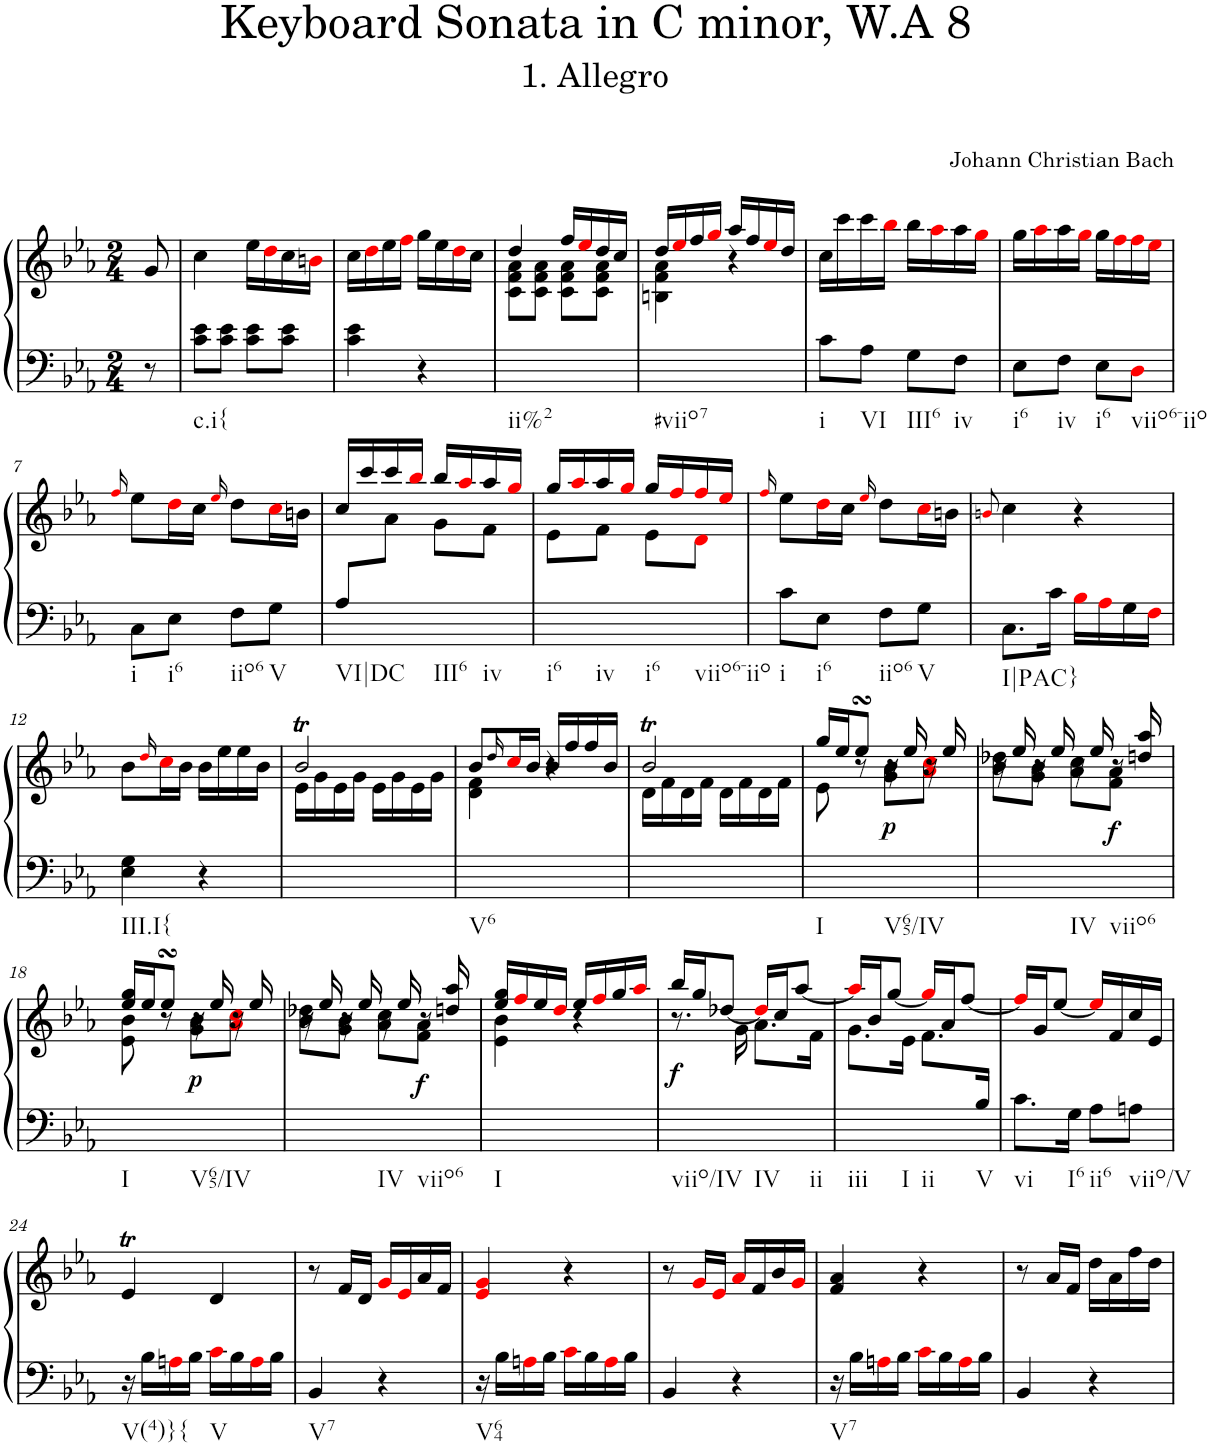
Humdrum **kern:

**kern	**kern	**dynam
*part1	*part1	*part1
*staff2	*staff1	*staff1/2
*I"Piano	*	*
*I'Pno.	*	*
*clefF4	*clefG2	*
*k[b-e-a-]	*k[b-e-a-]	*
*M2/4	*M2/4	*
=	=	=
8r	8g/	.
=1	=1	=1
!LO:TX:b:t=c.i{	!	!
8c\ 8e-\L	4cc\	.
8c\ 8e-\J	.	.
8c\ 8e-\L	16ee-\LL	.
.	16ddi\	.
8c\ 8e-\J	16cc\	.
.	16bni\JJ	.
=2	=2	=2
4c\ 4e-\	16cc\LL	.
.	16ddi\	.
.	16ee-\	.
.	16ffi\JJ	.
4r	16gg\LL	.
.	16ee-\	.
.	16ddi\	.
.	16cc\JJ	.
=3	=3	=3
*	*^	*
!LO:TX:b:t=ii%2	!	!	!
2ryy	4dd/	8c\ 8f\ 8a-\L	.
.	.	8c\ 8f\ 8a-\J	.
.	16ff/LL	8c\ 8f\ 8a-\L	.
.	16ee-i/	.	.
.	16dd/	8c\ 8f\ 8a-\J	.
.	16cc/JJ	.	.
=4	=4	=4	=4
!LO:TX:b:t=#viio7	!	!	!
4ryy	16dd/LL	4Bn\ 4f\ 4a-\	.
.	16ee-i/	.	.
.	16ff/	.	.
.	16ggi/JJ	.	.
4r	16aa-/LL	4ryy	.
.	16ff/	.	.
.	16ee-i/	.	.
.	16dd/JJ	.	.
*	*v	*v	*
=5	=5	=5
!LO:TX:b:t=i	!	!
8c\L	16cc\LL	.
.	16ccc\	.
!LO:TX:b:t=VI	!	!
8A-\J	16ccc\	.
.	16bb-i\JJ	.
!LO:TX:b:t=III6	!	!
8G\L	16bb-\LL	.
.	16aa-i\	.
!LO:TX:b:t=iv	!	!
8F\J	16aa-\	.
.	16ggi\JJ	.
=6	=6	=6
!LO:TX:b:t=i6	!	!
8E-\L	16gg\LL	.
.	16aa-i\	.
!LO:TX:b:t=iv	!	!
8F\J	16aa-\	.
.	16ggi\JJ	.
!LO:TX:b:t=i6	!	!
8E-\L	16gg\LL	.
.	16ffi\	.
!LO:TX:b:t=viio6-iio	!	!
8Di\J	16ffi\	.
.	16ee-i\JJ	.
!!LO:LB:g=z
=7	=7	=7
.	16qffi/	.
!LO:TX:b:t=i	!	!
8C\L	8ee-\L	.
!LO:TX:b:t=i6	!	!
8E-\J	16ddi\L	.
.	16cc\JJ	.
.	16qee-i/	.
!LO:TX:b:t=iio6	!	!
8F\L	8dd\L	.
!LO:TX:b:t=V	!	!
8G\J	16cci\L	.
.	16bn\JJ	.
=8	=8	=8
*	*^	*
!LO:TX:b:t=VI|DC	!	!	!
8A-/L	16cc/LL	8ryy	.
.	16ccc/	.	.
8ryy	16ccc/	8a-\J	.
.	16bb-i/JJ	.	.
!LO:TX:b:t=III6	!	!	!
8ryy	16bb-/LL	8g\L	.
.	16aa-i/	.	.
!LO:TX:b:t=iv	!	!	!
8ryy	16aa-/	8f\J	.
.	16ggi/JJ	.	.
=9	=9	=9	=9
!LO:TX:b:t=i6	!	!	!
8ryy	16gg/LL	8e-\L	.
.	16aa-i/	.	.
!LO:TX:b:t=iv	!	!	!
8ryy	16aa-/	8f\J	.
.	16ggi/JJ	.	.
!LO:TX:b:t=i6	!	!	!
8ryy	16gg/LL	8e-\L	.
.	16ffi/	.	.
!LO:TX:b:t=viio6-iio	!	!	!
8ryy	16ffi/	8di\J	.
.	16ee-i/JJ	.	.
*	*v	*v	*
=10	=10	=10
.	16qffi/	.
!LO:TX:b:t=i	!	!
8c\L	8ee-\L	.
!LO:TX:b:t=i6	!	!
8E-\J	16ddi\L	.
.	16cc\JJ	.
.	16qee-i/	.
!LO:TX:b:t=iio6	!	!
8F\L	8dd\L	.
!LO:TX:b:t=V	!	!
8G\J	16cci\L	.
.	16bn\JJ	.
=11	=11	=11
.	8qbni/	.
!LO:TX:b:t=I|PAC}	!	!
8.C\L	4cc\	.
16c\Jk	.	.
16B-i\LL	4r	.
16A-i\	.	.
16G\	.	.
16Fi\JJ	.	.
!!LO:LB:g=z
=12	=12	=12
!LO:TX:b:t=III.I{	!	!
4E-\ 4G\	8b-\L	.
.	16qddi/	.
.	16cci\L	.
.	16b-\JJ	.
4r	16b-\LL	.
.	16ee-\	.
.	16ee-\	.
.	16b-\JJ	.
=13	=13	=13
*	*^	*
2ryy	2b-T/	16e-\LL	.
.	.	16g\	.
.	.	16e-\	.
.	.	16g\JJ	.
.	.	16e-\LL	.
.	.	16g\	.
.	.	16e-\	.
.	.	16g\JJ	.
=14	=14	=14	=14
!LO:TX:b:t=V6	!	!	!
4ryy	8b-/L	4d\ 4f\	.
.	16qdd/	.	.
.	16cci/L	.	.
.	16b-/JJ	.	.
4r	16b-/LL	4ryy	.
.	16ff/	.	.
.	16ff/	.	.
.	16b-/JJ	.	.
=15	=15	=15	=15
2ryy	2b-T/	16d\LL	.
.	.	16f\	.
.	.	16d\	.
.	.	16f\JJ	.
.	.	16d\LL	.
.	.	16f\	.
.	.	16d\	.
.	.	16f\JJ	.
=16	=16	=16	=16
!LO:TX:b:t=I	!	!	!
8ryy	16gg/LL	8e-\	.
.	16ee-/J	.	.
8r	8ee-sSSs/J	8ryy	.
!LO:TX:b:t=V65/IV	!	!	!
!	!	!	!LO:DY:b
4ryy	16r	8g\ 8b-\L	p
.	16ee-/	.	.
.	16r	8a-i\ 8cci\J	.
.	16ee-/	.	.
=17	=17	=17	=17
4ryy	16r	8b-\ 8dd-X\L	.
.	16ee-/	.	.
.	16r	8g\ 8b-\J	.
.	16ee-/	.	.
!LO:TX:b:t=IV	!	!	!
8ryy	16r	8a-\ 8cc\L	.
.	16ee-/	.	.
!LO:TX:b:t=viio6	!	!	!
!	!	!	!LO:DY:b
8ryy	16r	8f\ 8a-\J	f
.	16ddn/ 16aa-/	.	.
!!LO:LB:g=z	!!
=18	=18	=18	=18
!LO:TX:b:t=I	!	!	!
8ryy	16ee-/ 16gg/LL	8e-\ 8b-\	.
.	16ee-/J	.	.
8r	8ee-sSSs/J	8ryy	.
!LO:TX:b:t=V65/IV	!	!	!
!	!	!	!LO:DY:b
4ryy	16r	8g\ 8b-\L	p
.	16ee-/	.	.
.	16r	8a-i\ 8cci\J	.
.	16ee-/	.	.
=19	=19	=19	=19
4ryy	16r	8b-\ 8dd-X\L	.
.	16ee-/	.	.
.	16r	8g\ 8b-\J	.
.	16ee-/	.	.
!LO:TX:b:t=IV	!	!	!
8ryy	16r	8a-\ 8cc\L	.
.	16ee-/	.	.
!LO:TX:b:t=viio6	!	!	!
!	!	!	!LO:DY:b
8ryy	16r	8f\ 8a-\J	f
.	16ddn/ 16aa-/	.	.
=20	=20	=20	=20
!LO:TX:b:t=I	!	!	!
4ryy	16ee-/ 16gg/LL	4e-\ 4b-\	.
.	16ffi/	.	.
.	16ee-/	.	.
.	16ddi/JJ	.	.
4r	16ee-/LL	4ryy	.
.	16ffi/	.	.
.	16gg/	.	.
.	16aa-i/JJ	.	.
=21	=21	=21	=21
!LO:TX:b:t=viio/IV	!	!	!
!	!	!	!LO:DY:b
8.r	16bb-/LL	8.ryy	f
.	16gg/J	.	.
.	[8dd-X/J	.	.
16ryy	.	16g\	.
!LO:TX:b:t=IV	!	!	!
8.ryy	16dd-i/LL]	8.a-\L	.
.	16cc/J	.	.
.	[8aa-/J	.	.
!LO:TX:b:t=ii	!	!	!
16ryy	.	16f\Jk	.
=22	=22	=22	=22
!LO:TX:b:t=iii	!	!	!
8.ryy	16aa-i/LL]	8.g\L	.
.	16b-/J	.	.
.	[8gg/J	.	.
!LO:TX:b:t=I	!	!	!
16ryy	.	16e-\Jk	.
!LO:TX:b:t=ii	!	!	!
8.ryy	16ggi/LL]	8.f\L	.
.	16a-/J	.	.
.	[8ff/J	.	.
!LO:TX:b:t=V	!	!	!
16B-/Jk	.	16ryy	.
=23	=23	=23	=23
!LO:TX:b:t=vi	!	!	!
*	*v	*v	*
8.c\L	16ffi/LL]	.
.	16g/J	.
.	[8ee-/J	.
!LO:TX:b:t=I6	!	!
16G\Jk	.	.
!LO:TX:b:t=ii6	!	!
8A-\L	16ee-i/LL]	.
.	16f/	.
!LO:TX:b:t=viio/V	!	!
8An\J	16cc/	.
.	16e-/JJ	.
!!LO:LB:g=z
=24	=24	=24
!LO:TX:b:t=V(4)}{	!	!
16r	4e-T/	.
16B-\LL	.	.
16Ani\	.	.
16B-\JJ	.	.
!LO:TX:b:t=V	!	!
16ci\LL	4d/	.
16B-\	.	.
16Ai\	.	.
16B-\JJ	.	.
=25	=25	=25
!LO:TX:b:t=V7	!	!
4BB-/	8r	.
.	16f/LL	.
.	16d/JJ	.
4r	16gi/LL	.
.	16e-i/	.
.	16a-/	.
.	16f/JJ	.
=26	=26	=26
!LO:TX:b:t=V64	!	!
16r	4e-i/ 4gi/	.
16B-\LL	.	.
16Ani\	.	.
16B-\JJ	.	.
16ci\LL	4r	.
16B-\	.	.
16Ai\	.	.
16B-\JJ	.	.
=27	=27	=27
4BB-/	8r	.
.	16gi/LL	.
.	16e-i/JJ	.
4r	16a-i/LL	.
.	16f/	.
.	16b-/	.
.	16gi/JJ	.
=28	=28	=28
!LO:TX:b:t=V7	!	!
16r	4f/ 4a-/	.
16B-\LL	.	.
16Ani\	.	.
16B-\JJ	.	.
16ci\LL	4r	.
16B-\	.	.
16Ai\	.	.
16B-\JJ	.	.
=29	=29	=29
4BB-/	8r	.
.	16a-/LL	.
.	16f/JJ	.
4r	16dd\LL	.
.	16a-\	.
.	16ff\	.
.	16dd\JJ	.
=	=	=
*-	*-	*-
